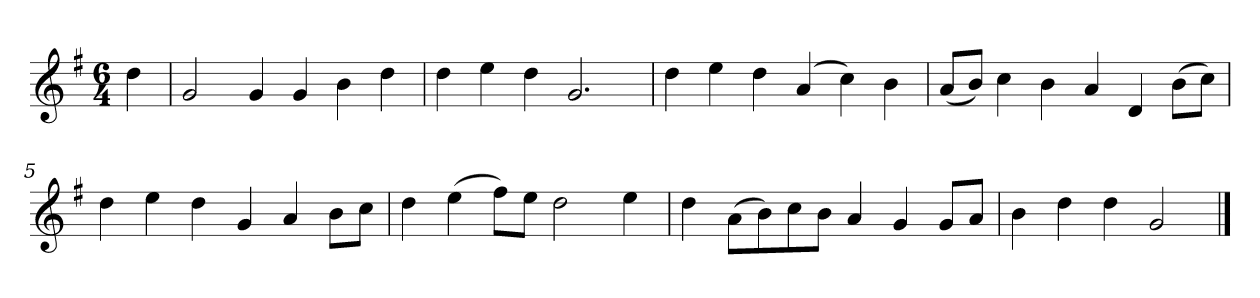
**kern
*part1
*staff1
*k[f#]
*M6/4
*MM120
=
4dd
=1
2g
4g
4g
4b
4dd
=2
4dd
4ee
4dd
2.g
=3
4dd
4ee
4dd
(4a
4cc)
4b
=4
(8aL
8bJ)
4cc
4b
4a
4d
(8bL
8ccJ)
=5
4dd
4ee
4dd
4g
4a
8bL
8ccJ
=6
4dd
(4ee
8ff#L)
8eeJ
2dd
4ee
=7
4dd
(8aL
8b)
8cc
8bJ
4a
4g
8gL
8aJ
=8
4b
4dd
4dd
2g
==
*-
